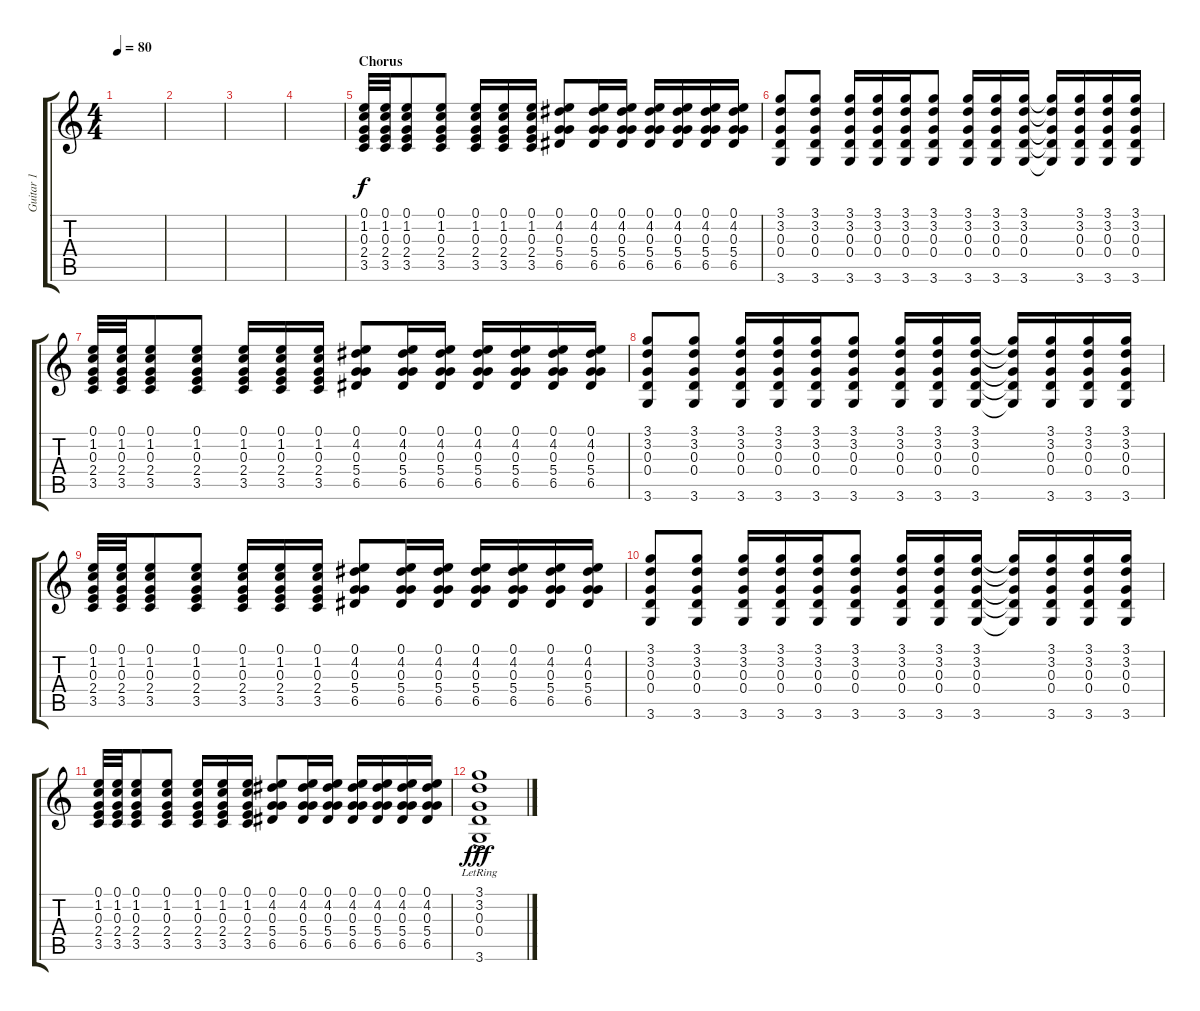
\track ("Guitar 1" "Guitar 1") {instrument distortionguitar}
\staff {score tabs}
\tuning (E4 B3 G3 D3 A2 E2) {hide}
\ts (4 4)
\tempo 80
\clef g2
\ks c
|
|
|
|
\section ("" "Chorus")
(0.1 1.2 0.3 2.4 3.5).32 (0.1 1.2 0.3 2.4 3.5).32 (0.1 1.2 0.3 2.4 3.5).8 (0.1 1.2 0.3 2.4 3.5).8 (0.1 1.2 0.3 2.4 3.5).16 (0.1 1.2 0.3 2.4 3.5).16 (0.1 1.2 0.3 2.4 3.5).16 (0.1 4.2 0.3 5.4 6.5).8 (0.1 4.2 0.3 5.4 6.5).16 (0.1 4.2 0.3 5.4 6.5).16 (0.1 4.2 0.3 5.4 6.5).16 (0.1 4.2 0.3 5.4 6.5).16 (0.1 4.2 0.3 5.4 6.5).16 (0.1 4.2 0.3 5.4 6.5).16 |
(3.1 3.2 0.3 0.4 3.6).8 (3.1 3.2 0.3 0.4 3.6).8 (3.1 3.2 0.3 0.4 3.6).16 (3.1 3.2 0.3 0.4 3.6).16 (3.1 3.2 0.3 0.4 3.6).16 (3.1 3.2 0.3 0.4 3.6).8 (3.1 3.2 0.3 0.4 3.6).16 (3.1 3.2 0.3 0.4 3.6).16 (3.1 3.2 0.3 0.4 3.6).16 (3.1{t} 3.2{t} 0.3{t} 0.4{t} 3.6{t}).16 (3.1 3.2 0.3 0.4 3.6).16 (3.1 3.2 0.3 0.4 3.6).16 (3.1 3.2 0.3 0.4 3.6).16 |
(0.1 1.2 0.3 2.4 3.5).32 (0.1 1.2 0.3 2.4 3.5).32 (0.1 1.2 0.3 2.4 3.5).8 (0.1 1.2 0.3 2.4 3.5).8 (0.1 1.2 0.3 2.4 3.5).16 (0.1 1.2 0.3 2.4 3.5).16 (0.1 1.2 0.3 2.4 3.5).16 (0.1 4.2 0.3 5.4 6.5).8 (0.1 4.2 0.3 5.4 6.5).16 (0.1 4.2 0.3 5.4 6.5).16 (0.1 4.2 0.3 5.4 6.5).16 (0.1 4.2 0.3 5.4 6.5).16 (0.1 4.2 0.3 5.4 6.5).16 (0.1 4.2 0.3 5.4 6.5).16 |
(3.1 3.2 0.3 0.4 3.6).8 (3.1 3.2 0.3 0.4 3.6).8 (3.1 3.2 0.3 0.4 3.6).16 (3.1 3.2 0.3 0.4 3.6).16 (3.1 3.2 0.3 0.4 3.6).16 (3.1 3.2 0.3 0.4 3.6).8 (3.1 3.2 0.3 0.4 3.6).16 (3.1 3.2 0.3 0.4 3.6).16 (3.1 3.2 0.3 0.4 3.6).16 (3.1{t} 3.2{t} 0.3{t} 0.4{t} 3.6{t}).16 (3.1 3.2 0.3 0.4 3.6).16 (3.1 3.2 0.3 0.4 3.6).16 (3.1 3.2 0.3 0.4 3.6).16 |
(0.1 1.2 0.3 2.4 3.5).32 (0.1 1.2 0.3 2.4 3.5).32 (0.1 1.2 0.3 2.4 3.5).8 (0.1 1.2 0.3 2.4 3.5).8 (0.1 1.2 0.3 2.4 3.5).16 (0.1 1.2 0.3 2.4 3.5).16 (0.1 1.2 0.3 2.4 3.5).16 (0.1 4.2 0.3 5.4 6.5).8 (0.1 4.2 0.3 5.4 6.5).16 (0.1 4.2 0.3 5.4 6.5).16 (0.1 4.2 0.3 5.4 6.5).16 (0.1 4.2 0.3 5.4 6.5).16 (0.1 4.2 0.3 5.4 6.5).16 (0.1 4.2 0.3 5.4 6.5).16 |
(3.1 3.2 0.3 0.4 3.6).8 (3.1 3.2 0.3 0.4 3.6).8 (3.1 3.2 0.3 0.4 3.6).16 (3.1 3.2 0.3 0.4 3.6).16 (3.1 3.2 0.3 0.4 3.6).16 (3.1 3.2 0.3 0.4 3.6).8 (3.1 3.2 0.3 0.4 3.6).16 (3.1 3.2 0.3 0.4 3.6).16 (3.1 3.2 0.3 0.4 3.6).16 (3.1{t} 3.2{t} 0.3{t} 0.4{t} 3.6{t}).16 (3.1 3.2 0.3 0.4 3.6).16 (3.1 3.2 0.3 0.4 3.6).16 (3.1 3.2 0.3 0.4 3.6).16 |
(0.1 1.2 0.3 2.4 3.5).32 (0.1 1.2 0.3 2.4 3.5).32 (0.1 1.2 0.3 2.4 3.5).8 (0.1 1.2 0.3 2.4 3.5).8 (0.1 1.2 0.3 2.4 3.5).16 (0.1 1.2 0.3 2.4 3.5).16 (0.1 1.2 0.3 2.4 3.5).16 (0.1 4.2 0.3 5.4 6.5).8 (0.1 4.2 0.3 5.4 6.5).16 (0.1 4.2 0.3 5.4 6.5).16 (0.1 4.2 0.3 5.4 6.5).16 (0.1 4.2 0.3 5.4 6.5).16 (0.1 4.2 0.3 5.4 6.5).16 (0.1 4.2 0.3 5.4 6.5).16 |
(3.1{lr} 3.2 0.3{ac} 0.4 3.6{ac}).1{dy fff}
